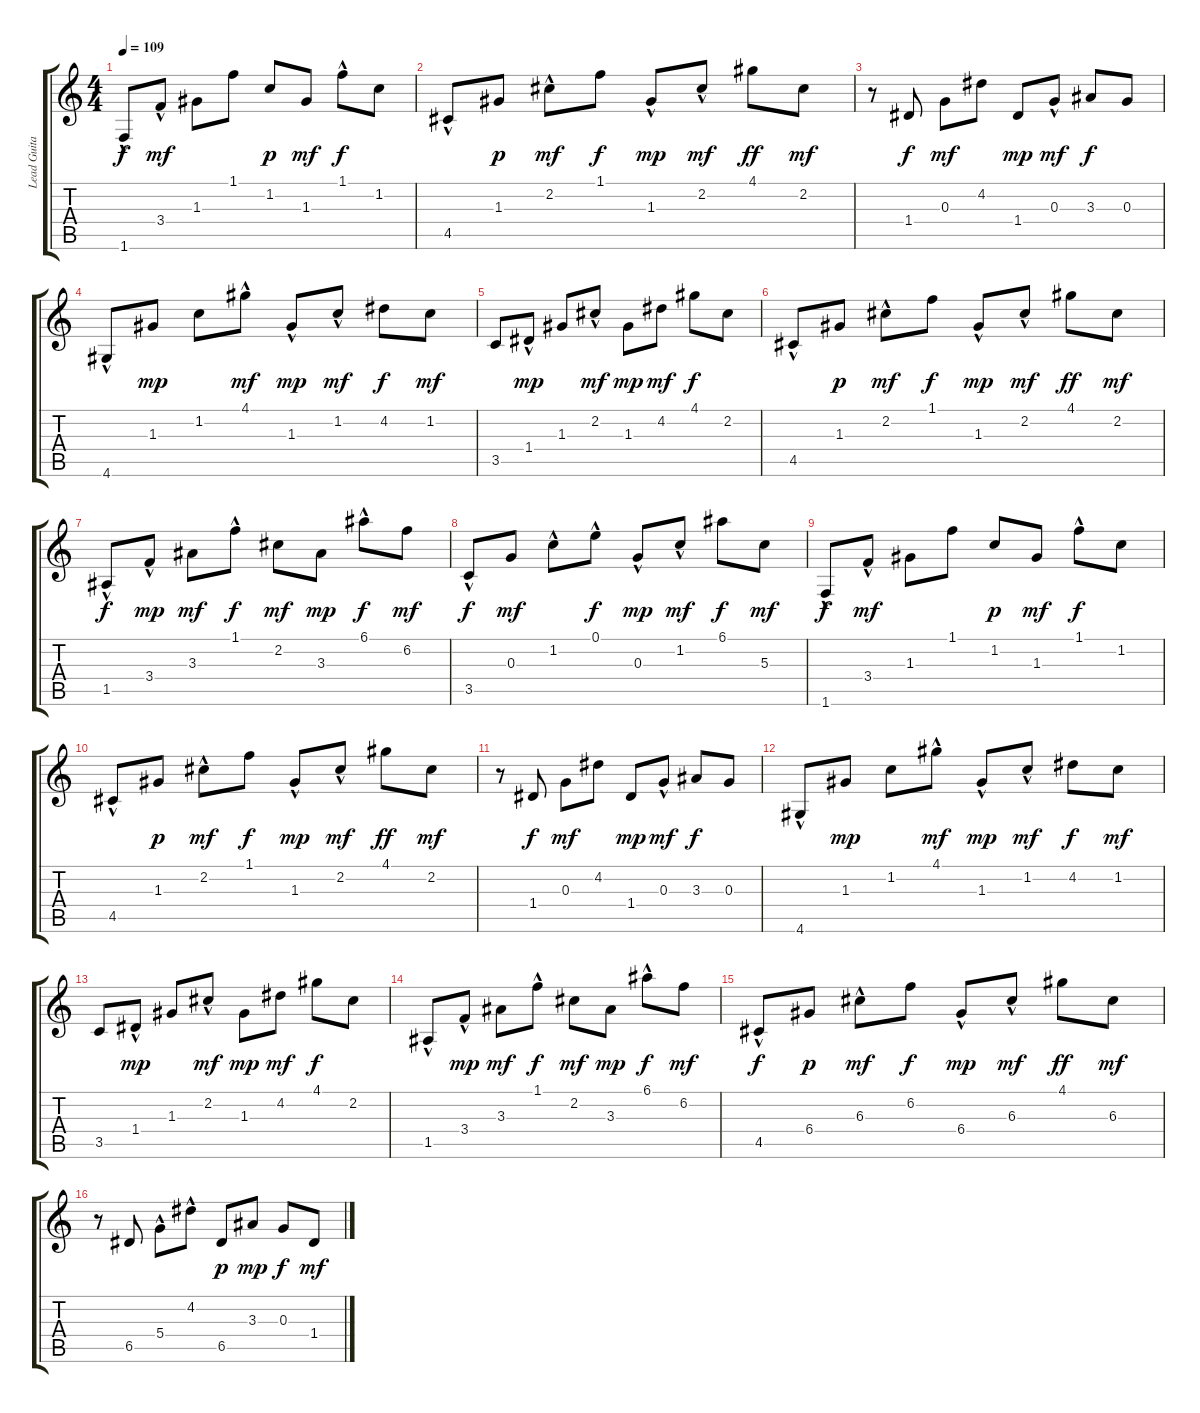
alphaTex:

\track ("Lead Guitar" "Lead Guita") {instrument acousticguitarsteel}
\staff {score tabs}
\tuning (E4 B3 G3 D3 A2 E2) {hide}
\ts (4 4)
\tempo 109
\clef g2
\ks c
1.6{hac}.8{dy f} 3.4{hac}.8{dy mf} 1.3.8 1.1.8 1.2.8{dy p} 1.3.8{dy mf} 1.1{hac}.8{dy f} 1.2.8 |
4.5{hac}.8 1.3.8{dy p} 2.2{hac}.8{dy mf} 1.1.8{dy f} 1.3{hac}.8{dy mp} 2.2{hac}.8{dy mf} 4.1.8{dy ff} 2.2.8{dy mf} |
r.8 1.4.8{dy f} 0.3.8{dy mf} 4.2.8 1.4.8{dy mp} 0.3{hac}.8{dy mf} 3.3.8{dy f} 0.3.8 |
4.6{hac}.8 1.3.8{dy mp} 1.2.8 4.1{hac}.8{dy mf} 1.3{hac}.8{dy mp} 1.2{hac}.8{dy mf} 4.2.8{dy f} 1.2.8{dy mf} |
3.5.8 1.4{hac}.8{dy mp} 1.3.8 2.2{hac}.8{dy mf} 1.3.8{dy mp} 4.2.8{dy mf} 4.1.8{dy f} 2.2.8 |
4.5{hac}.8 1.3.8{dy p} 2.2{hac}.8{dy mf} 1.1.8{dy f} 1.3{hac}.8{dy mp} 2.2{hac}.8{dy mf} 4.1.8{dy ff} 2.2.8{dy mf} |
1.5{hac}.8{dy f} 3.4{hac}.8{dy mp} 3.3.8{dy mf} 1.1{hac}.8{dy f} 2.2.8{dy mf} 3.3.8{dy mp} 6.1{hac}.8{dy f} 6.2.8{dy mf} |
3.5{hac}.8{dy f} 0.3.8{dy mf} 1.2{hac}.8 0.1{hac}.8{dy f} 0.3{hac}.8{dy mp} 1.2{hac}.8{dy mf} 6.1.8{dy f} 5.3.8{dy mf} |
1.6{hac}.8{dy f} 3.4{hac}.8{dy mf} 1.3.8 1.1.8 1.2.8{dy p} 1.3.8{dy mf} 1.1{hac}.8{dy f} 1.2.8 |
4.5{hac}.8 1.3.8{dy p} 2.2{hac}.8{dy mf} 1.1.8{dy f} 1.3{hac}.8{dy mp} 2.2{hac}.8{dy mf} 4.1.8{dy ff} 2.2.8{dy mf} |
r.8 1.4.8{dy f} 0.3.8{dy mf} 4.2.8 1.4.8{dy mp} 0.3{hac}.8{dy mf} 3.3.8{dy f} 0.3.8 |
4.6{hac}.8 1.3.8{dy mp} 1.2.8 4.1{hac}.8{dy mf} 1.3{hac}.8{dy mp} 1.2{hac}.8{dy mf} 4.2.8{dy f} 1.2.8{dy mf} |
3.5.8 1.4{hac}.8{dy mp} 1.3.8 2.2{hac}.8{dy mf} 1.3.8{dy mp} 4.2.8{dy mf} 4.1.8{dy f} 2.2.8 |
1.5{hac}.8 3.4{hac}.8{dy mp} 3.3.8{dy mf} 1.1{hac}.8{dy f} 2.2.8{dy mf} 3.3.8{dy mp} 6.1{hac}.8{dy f} 6.2.8{dy mf} |
4.5{hac}.8{dy f} 6.4.8{dy p} 6.3{hac}.8{dy mf} 6.2.8{dy f} 6.4{hac}.8{dy mp} 6.3{hac}.8{dy mf} 4.1.8{dy ff} 6.3.8{dy mf} |
r.8 6.5.8 5.4{hac}.8 4.2{hac}.8 6.5.8{dy p} 3.3.8{dy mp} 0.3.8{dy f} 1.4.8{dy mf}
